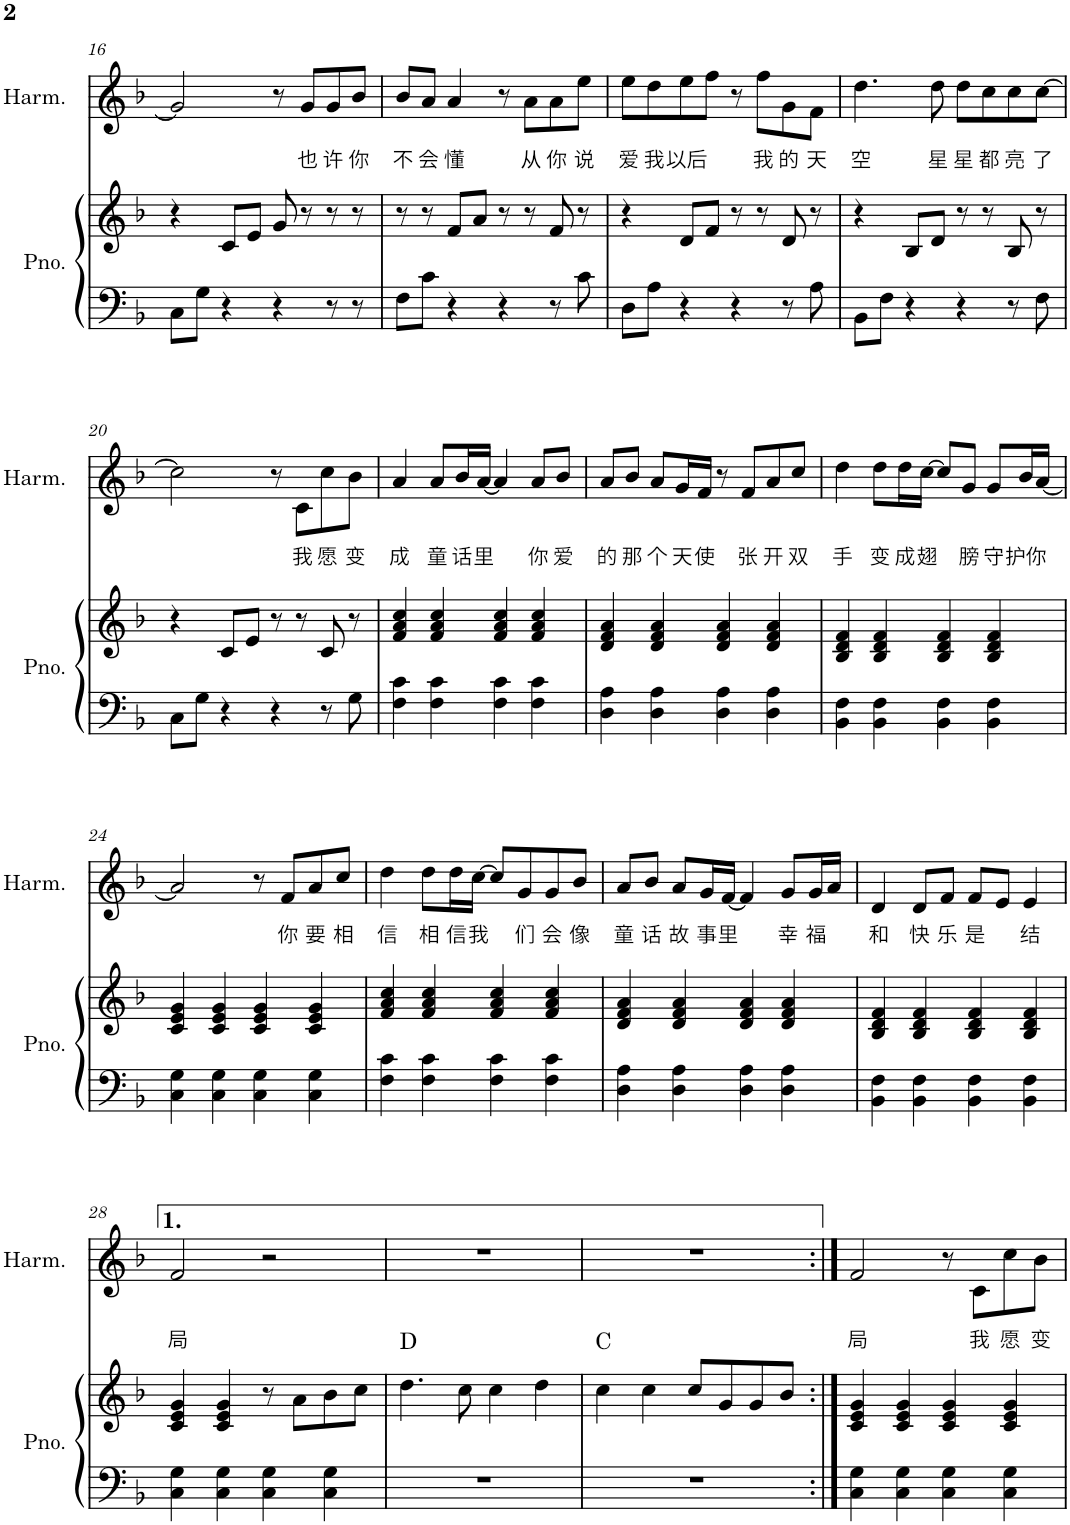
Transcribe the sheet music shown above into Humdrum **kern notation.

**kern	**kern	**harte	**kern	**text
*part2	*part2	*part2	*part1	*part1
*staff3	*staff2	*	*staff1	*staff1
*I"Piano	*	*	*I"Harmonica	*
*I'Pno.	*	*	*I'Harm.	*
!!LO:PB:g=z
*clefF4	*clefG2	*	*clefG2	*
*k[b-]	*k[b-]	*	*k[b-]	*
*M4/4	*M4/4	*	*M4/4	*
=16	=16	=16	=16	=16
8C\L	4r	.	2g/]	.
8G\J	.	.	.	.
4r	8c/L	.	.	.
.	8e/J	.	.	.
4r	8g/	.	8r	.
!	!	!	!	!LO:LY:b
.	8r	.	8g/L	也
!	!	!	!	!LO:LY:b
8r	8r	.	8g/	许
!	!	!	!	!LO:LY:b
8r	8r	.	8b-/J	你
=17	=17	=17	=17	=17
!	!	!	!	!LO:LY:b
8F\L	8r	.	8b-/L	不
!	!	!	!	!LO:LY:b
8c\J	8r	.	8a/J	会
!	!	!	!	!LO:LY:b
4r	8f/L	.	4a/	懂
.	8a/J	.	.	.
4r	8r	.	8r	.
!	!	!	!	!LO:LY:b
.	8r	.	8a\L	从
!	!	!	!	!LO:LY:b
8r	8f/	.	8a\	你
!	!	!	!	!LO:LY:b
8c\	8r	.	8ee\J	说
=18	=18	=18	=18	=18
!	!	!	!	!LO:LY:b
8D\L	4r	.	8ee\L	爱
!	!	!	!	!LO:LY:b
8A\J	.	.	8dd\	我
!	!	!	!	!LO:LY:b
4r	8d/L	.	8ee\	以后
.	8f/J	.	8ff\J	.
4r	8r	.	8r	.
!	!	!	!	!LO:LY:b
.	8r	.	8ff\L	我
!	!	!	!	!LO:LY:b
8r	8d/	.	8g\	的
!	!	!	!	!LO:LY:b
8A\	8r	.	8f\J	天
=19	=19	=19	=19	=19
!	!	!	!	!LO:LY:b
8BB-\L	4r	.	4.dd\	空
8F\J	.	.	.	.
4r	8B-/L	.	.	.
!	!	!	!	!LO:LY:b
.	8d/J	.	8dd\	星
!	!	!	!	!LO:LY:b
4r	8r	.	8dd\L	星
!	!	!	!	!LO:LY:b
.	8r	.	8cc\	都
!	!	!	!	!LO:LY:b
8r	8B-/	.	8cc\	亮
!	!	!	!	!LO:LY:b
8F\	8r	.	[8cc\J	了
!!LO:LB:g=z
=20	=20	=20	=20	=20
8C\L	4r	.	2cc\]	.
8G\J	.	.	.	.
4r	8c/L	.	.	.
.	8e/J	.	.	.
4r	8r	.	8r	.
!	!	!	!	!LO:LY:b
.	8r	.	8c\L	我
!	!	!	!	!LO:LY:b
8r	8c/	.	8cc\	愿
!	!	!	!	!LO:LY:b
8G\	8r	.	8b-\J	变
=21	=21	=21	=21	=21
!	!	!	!	!LO:LY:b
4F\ 4c\	4f/ 4a/ 4cc/	.	4a/	成
!	!	!	!	!LO:LY:b
4F\ 4c\	4f/ 4a/ 4cc/	.	8a/L	童
!	!	!	!	!LO:LY:b
.	.	.	16b-/L	话
!	!	!	!	!LO:LY:b
.	.	.	[16a/JJ	里
4F\ 4c\	4f/ 4a/ 4cc/	.	4a/]	.
!	!	!	!	!LO:LY:b
4F\ 4c\	4f/ 4a/ 4cc/	.	8a/L	你
!	!	!	!	!LO:LY:b
.	.	.	8b-/J	爱
=22	=22	=22	=22	=22
!	!	!	!	!LO:LY:b
4D\ 4A\	4d/ 4f/ 4a/	.	8a/L	的
!	!	!	!	!LO:LY:b
.	.	.	8b-/J	那
!	!	!	!	!LO:LY:b
4D\ 4A\	4d/ 4f/ 4a/	.	8a/L	个
!	!	!	!	!LO:LY:b
.	.	.	16g/L	天
!	!	!	!	!LO:LY:b
.	.	.	16f/JJ	使
4D\ 4A\	4d/ 4f/ 4a/	.	8r	.
!	!	!	!	!LO:LY:b
.	.	.	8f/L	张
!	!	!	!	!LO:LY:b
4D\ 4A\	4d/ 4f/ 4a/	.	8a/	开
!	!	!	!	!LO:LY:b
.	.	.	8cc/J	双
=23	=23	=23	=23	=23
!	!	!	!	!LO:LY:b
4BB-\ 4F\	4B-/ 4d/ 4f/	.	4dd\	手
!	!	!	!	!LO:LY:b
4BB-\ 4F\	4B-/ 4d/ 4f/	.	8dd\L	变
!	!	!	!	!LO:LY:b
.	.	.	16dd\L	成
!	!	!	!	!LO:LY:b
.	.	.	[16cc\JJ	翅
4BB-\ 4F\	4B-/ 4d/ 4f/	.	8cc/L]	.
!	!	!	!	!LO:LY:b
.	.	.	8g/J	膀
!	!	!	!	!LO:LY:b
4BB-\ 4F\	4B-/ 4d/ 4f/	.	8g/L	守
!	!	!	!	!LO:LY:b
.	.	.	16b-/L	护你
.	.	.	[16a/JJ	.
!!LO:LB:g=z
=24	=24	=24	=24	=24
4C\ 4G\	4c/ 4e/ 4g/	.	2a/]	.
4C\ 4G\	4c/ 4e/ 4g/	.	.	.
4C\ 4G\	4c/ 4e/ 4g/	.	8r	.
!	!	!	!	!LO:LY:b
.	.	.	8f/L	你
!	!	!	!	!LO:LY:b
4C\ 4G\	4c/ 4e/ 4g/	.	8a/	要
!	!	!	!	!LO:LY:b
.	.	.	8cc/J	相
=25	=25	=25	=25	=25
!	!	!	!	!LO:LY:b
4F\ 4c\	4f/ 4a/ 4cc/	.	4dd\	信
!	!	!	!	!LO:LY:b
4F\ 4c\	4f/ 4a/ 4cc/	.	8dd\L	相
!	!	!	!	!LO:LY:b
.	.	.	16dd\L	信
!	!	!	!	!LO:LY:b
.	.	.	[16cc\JJ	我
4F\ 4c\	4f/ 4a/ 4cc/	.	8cc/L]	.
!	!	!	!	!LO:LY:b
.	.	.	8g/	们
!	!	!	!	!LO:LY:b
4F\ 4c\	4f/ 4a/ 4cc/	.	8g/	会
!	!	!	!	!LO:LY:b
.	.	.	8b-/J	像
=26	=26	=26	=26	=26
!	!	!	!	!LO:LY:b
4D\ 4A\	4d/ 4f/ 4a/	.	8a/L	童
!	!	!	!	!LO:LY:b
.	.	.	8b-/J	话
!	!	!	!	!LO:LY:b
4D\ 4A\	4d/ 4f/ 4a/	.	8a/L	故
!	!	!	!	!LO:LY:b
.	.	.	16g/L	事
!	!	!	!	!LO:LY:b
.	.	.	[16f/JJ	里
4D\ 4A\	4d/ 4f/ 4a/	.	4f/]	.
!	!	!	!	!LO:LY:b
4D\ 4A\	4d/ 4f/ 4a/	.	8g/L	幸
!	!	!	!	!LO:LY:b
.	.	.	16g/L	福
.	.	.	16a/JJ	.
=27	=27	=27	=27	=27
!	!	!	!	!LO:LY:b
4BB-\ 4F\	4B-/ 4d/ 4f/	.	4d/	和
!	!	!	!	!LO:LY:b
4BB-\ 4F\	4B-/ 4d/ 4f/	.	8d/L	快
!	!	!	!	!LO:LY:b
.	.	.	8f/J	乐
!	!	!	!	!LO:LY:b
4BB-\ 4F\	4B-/ 4d/ 4f/	.	8f/L	是
.	.	.	8e/J	.
!	!	!	!	!LO:LY:b
4BB-\ 4F\	4B-/ 4d/ 4f/	.	4e/	结
!!LO:LB:g=z
=28	=28	=28	=28	=28
!	!	!	!	!LO:LY:b
4C\ 4G\	4c/ 4e/ 4g/	.	2f/	局
4C\ 4G\	4c/ 4e/ 4g/	.	.	.
4C\ 4G\	8r	.	2r	.
.	8a\L	.	.	.
4C\ 4G\	8b-\	.	.	.
.	8cc\J	.	.	.
=29	=29	=29	=29	=29
1r	4.dd\	D:maj	1r	.
.	8cc\	.	.	.
.	4cc\	.	.	.
.	4dd\	.	.	.
=30	=30	=30	=30	=30
1r	4cc\	C:maj	1r	.
.	4cc\	.	.	.
.	8cc/L	.	.	.
.	8g/	.	.	.
.	8g/	.	.	.
.	8b-/J	.	.	.
=31:|!	=31:|!	=31:|!	=31:|!	=31:|!
!	!	!	!	!LO:LY:b
4C\ 4G\	4c/ 4e/ 4g/	.	2f/	局
4C\ 4G\	4c/ 4e/ 4g/	.	.	.
4C\ 4G\	4c/ 4e/ 4g/	.	8r	.
!	!	!	!	!LO:LY:b
.	.	.	8c\L	我
!	!	!	!	!LO:LY:b
4C\ 4G\	4c/ 4e/ 4g/	.	8cc\	愿
!	!	!	!	!LO:LY:b
.	.	.	8b-\J	变
=	=	=	=	=
*-	*-	*-	*-	*-
